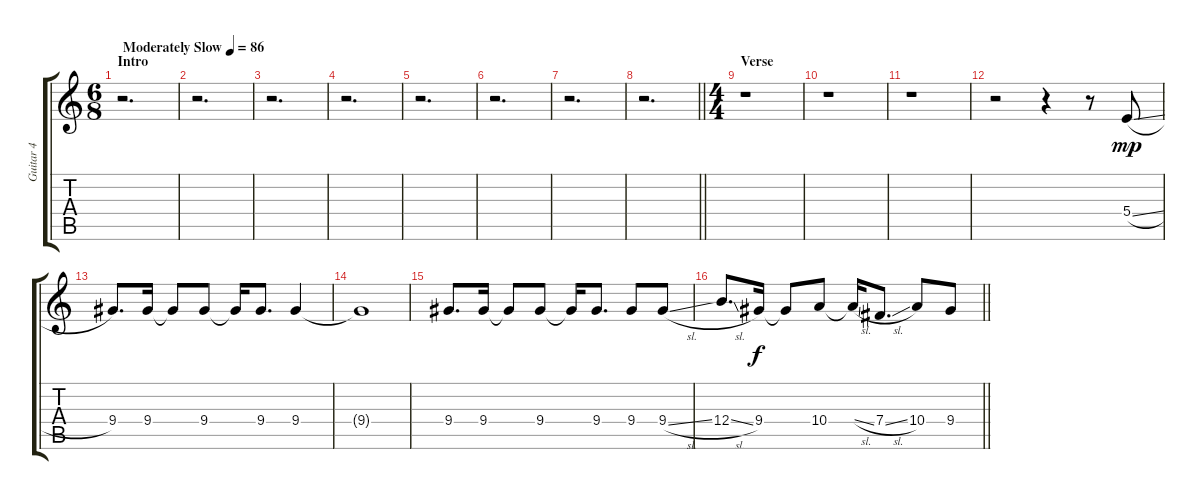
\track ("Guitar 4" "Guitar 4") {instrument distortionguitar}
\staff {score tabs}
\tuning (Db4 Ab3 E3 B2 Gb2 Db2) {hide}
\ts (6 8)
\section ("" "Intro")
\tempo (86 "Moderately Slow")
\clef g2
\ks c
r.2{d dy mp instrument distortionguitar} |
r.2{d} |
r.2{d} |
r.2{d} |
r.2{d} |
r.2{d} |
r.2{d} |
\barLineRight lightlight
r.2{d} |
\ts (4 4)
\section ("" "Verse")
r.1 |
r.1 |
r.1 |
r.2 r.4 r.8 5.4{sl}.8 |
9.4.8{d} 9.4.16 9.4{t}.8 9.4.8 9.4{t}.16 9.4.8{d} 9.4.4 |
9.4{t}.1 |
9.4.8{d} 9.4.16 9.4{t}.8 9.4.8 9.4{t}.16 9.4.8{d} 9.4.8 9.4{sl}.8 |
\barLineRight lightlight
12.4{sl}.8{d} 9.4.16{dy f} 9.4{t}.8 10.4.8 10.4{sl t}.16 7.4{sl}.8{d} 10.4.8 9.4.8
